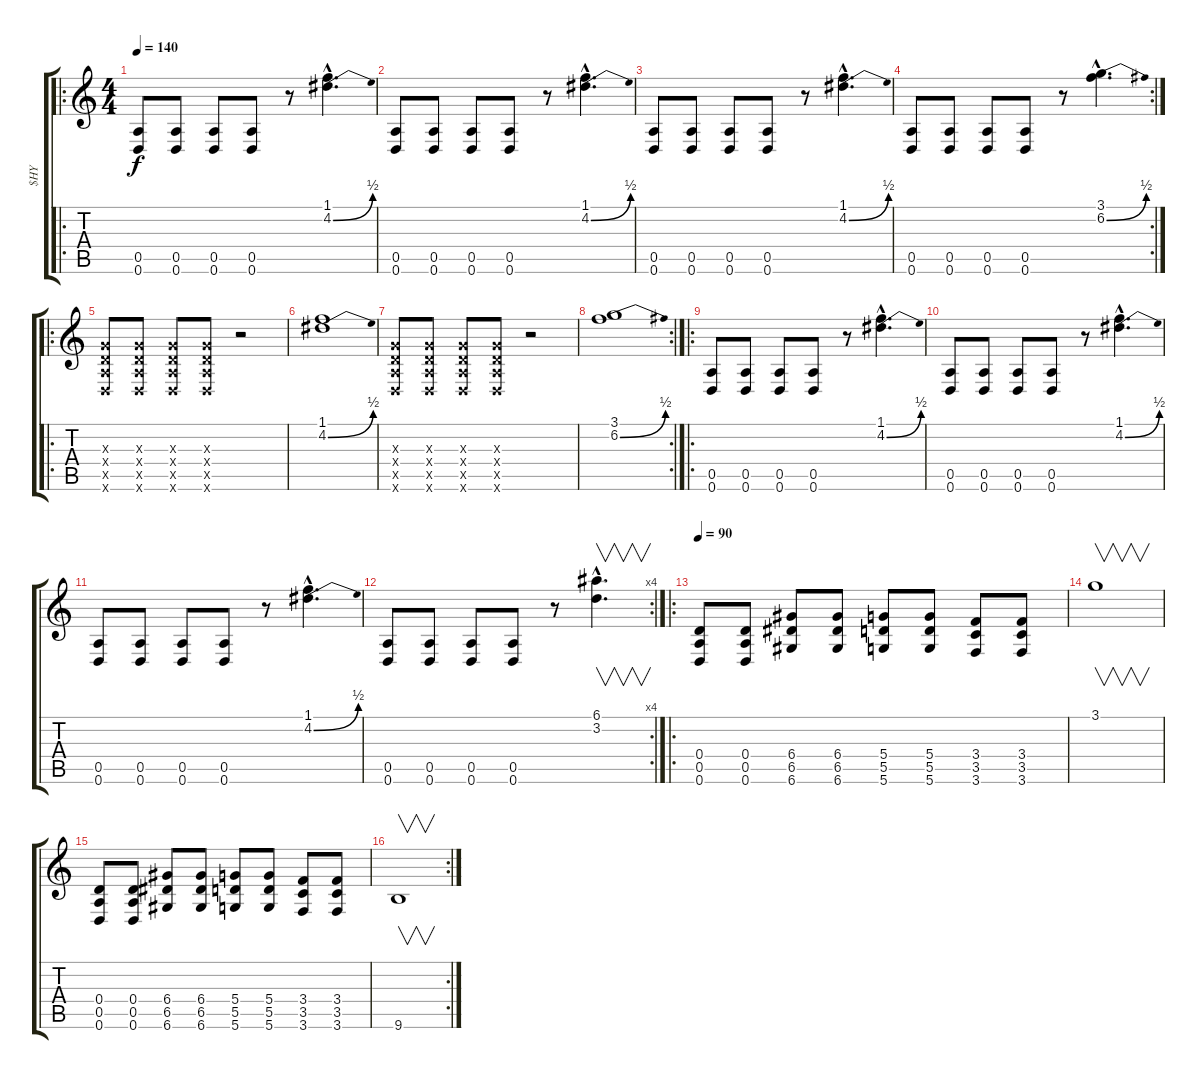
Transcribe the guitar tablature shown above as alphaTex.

\track ("$HY" "$HY") {instrument distortionguitar}
\staff {score tabs}
\tuning (E4 B3 G3 D3 A2 D2) {hide}
\ro
\ts (4 4)
\tempo 140
\clef g2
\ks c
(0.5 0.6).8{dy f instrument distortionguitar} (0.5 0.6).8 (0.5 0.6).8 (0.5 0.6).8 r.8 (1.1{hac} 4.2{be (bend 0 0 60 2) hac}).4{d} |
(0.5 0.6).8 (0.5 0.6).8 (0.5 0.6).8 (0.5 0.6).8 r.8 (1.1{hac} 4.2{be (bend 0 0 60 2) hac}).4{d} |
(0.5 0.6).8 (0.5 0.6).8 (0.5 0.6).8 (0.5 0.6).8 r.8 (1.1{hac} 4.2{be (bend 0 0 60 2) hac}).4{d} |
\rc 2
(0.5 0.6).8 (0.5 0.6).8 (0.5 0.6).8 (0.5 0.6).8 r.8 (3.1{hac} 6.2{be (bend 0 0 60 2) hac}).4{d} |
\ro
(0.3{x} 0.4{x} 0.5{x} 0.6{x}).8{instrument distortionguitar} (0.3{x} 0.4{x} 0.5{x} 0.6{x}).8 (0.3{x} 0.4{x} 0.5{x} 0.6{x}).8 (0.3{x} 0.4{x} 0.5{x} 0.6{x}).8 r.2 |
(1.1 4.2{be (bend 0 0 60 2)}).1 |
(0.3{x} 0.4{x} 0.5{x} 0.6{x}).8 (0.3{x} 0.4{x} 0.5{x} 0.6{x}).8 (0.3{x} 0.4{x} 0.5{x} 0.6{x}).8 (0.3{x} 0.4{x} 0.5{x} 0.6{x}).8 r.2 |
\rc 2
(3.1 6.2{be (bend 0 0 60 2)}).1 |
\ro
(0.5 0.6).8 (0.5 0.6).8 (0.5 0.6).8 (0.5 0.6).8 r.8 (1.1{hac} 4.2{be (bend 0 0 60 2) hac}).4{d} |
(0.5 0.6).8 (0.5 0.6).8 (0.5 0.6).8 (0.5 0.6).8 r.8 (1.1{hac} 4.2{be (bend 0 0 60 2) hac}).4{d} |
(0.5 0.6).8 (0.5 0.6).8 (0.5 0.6).8 (0.5 0.6).8 r.8 (1.1{hac} 4.2{be (bend 0 0 60 2) hac}).4{d} |
\rc 4
(0.5 0.6).8 (0.5 0.6).8 (0.5 0.6).8 (0.5 0.6).8 r.8 (6.1{hac} 3.2{hac}).4{v d} |
\ro
\tempo 90
(0.4 0.5 0.6).8 (0.4 0.5 0.6).8 (6.4 6.5 6.6).8 (6.4 6.5 6.6).8 (5.4 5.5 5.6).8 (5.4 5.5 5.6).8 (3.4 3.5 3.6).8 (3.4 3.5 3.6).8 |
3.1.1{v} |
(0.4 0.5 0.6).8 (0.4 0.5 0.6).8 (6.4 6.5 6.6).8 (6.4 6.5 6.6).8 (5.4 5.5 5.6).8 (5.4 5.5 5.6).8 (3.4 3.5 3.6).8 (3.4 3.5 3.6).8 |
\rc 2
9.6.1{v}
